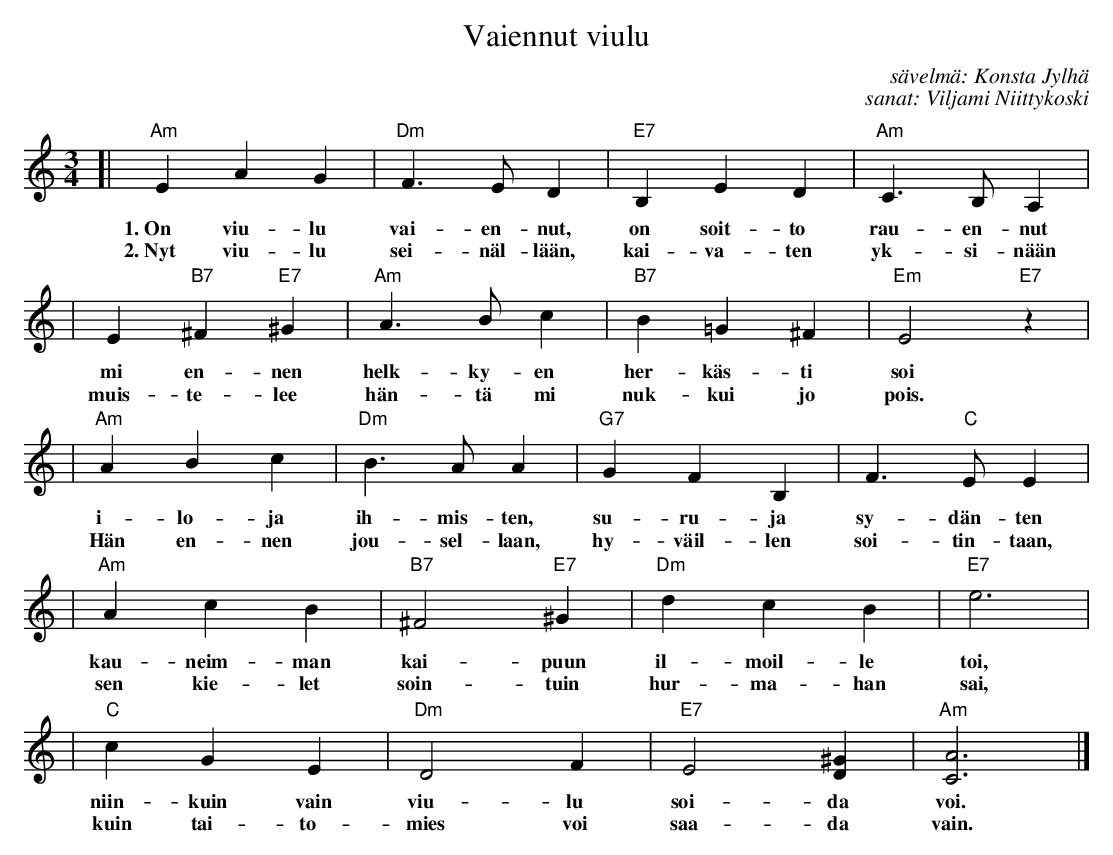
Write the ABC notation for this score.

X:1
T: Vaiennut viulu
C: s\"avelm\"a: Konsta Jylh\"a
C: sanat: Viljami Niittykoski
M: 3/4
L: 1/4
K: Am
[| "Am"EAG | "Dm"F>ED | "E7"B,ED | "Am"C>B,A, |
w: 1.~On viu-lu vai-en-nut, on soit-to rau-en-nut
w: 2.~Nyt viu-lu sei-n\"al-l\"a\"an, kai-va-ten yk-si-n\"a\"an
| E"B7"^F"E7"^G | "Am"A>Bc | "B7"B=G^F | "Em"E2"E7"z |
w: mi en-nen helk-ky-en her-k\"as-ti soi
w: muis-te-lee h\"an-t\"a mi nuk-kui jo pois.
| "Am"ABc | "Dm"B>AA | "G7"GFB, | F>"C"EE |
w: i-lo-ja ih-mis-ten, su-ru-ja sy-d\"an-ten
w: H\"an en-nen jou-sel-laan, hy-v\"ail-len soi-tin-taan,
| "Am"AcB | "B7"^F2"E7"^G | "Dm"dcB | "E7"e3 |
w: kau-neim-man kai-puun il-moil-le toi,
w: sen kie-let soin-tuin hur-ma-han sai,
| "C"cGE | "Dm"D2F | "E7"E2[^GD] | "Am"[A3C3] |]
w: niin-kuin vain viu-lu soi-da voi.
w: kuin tai-to-mies voi saa-da vain.
